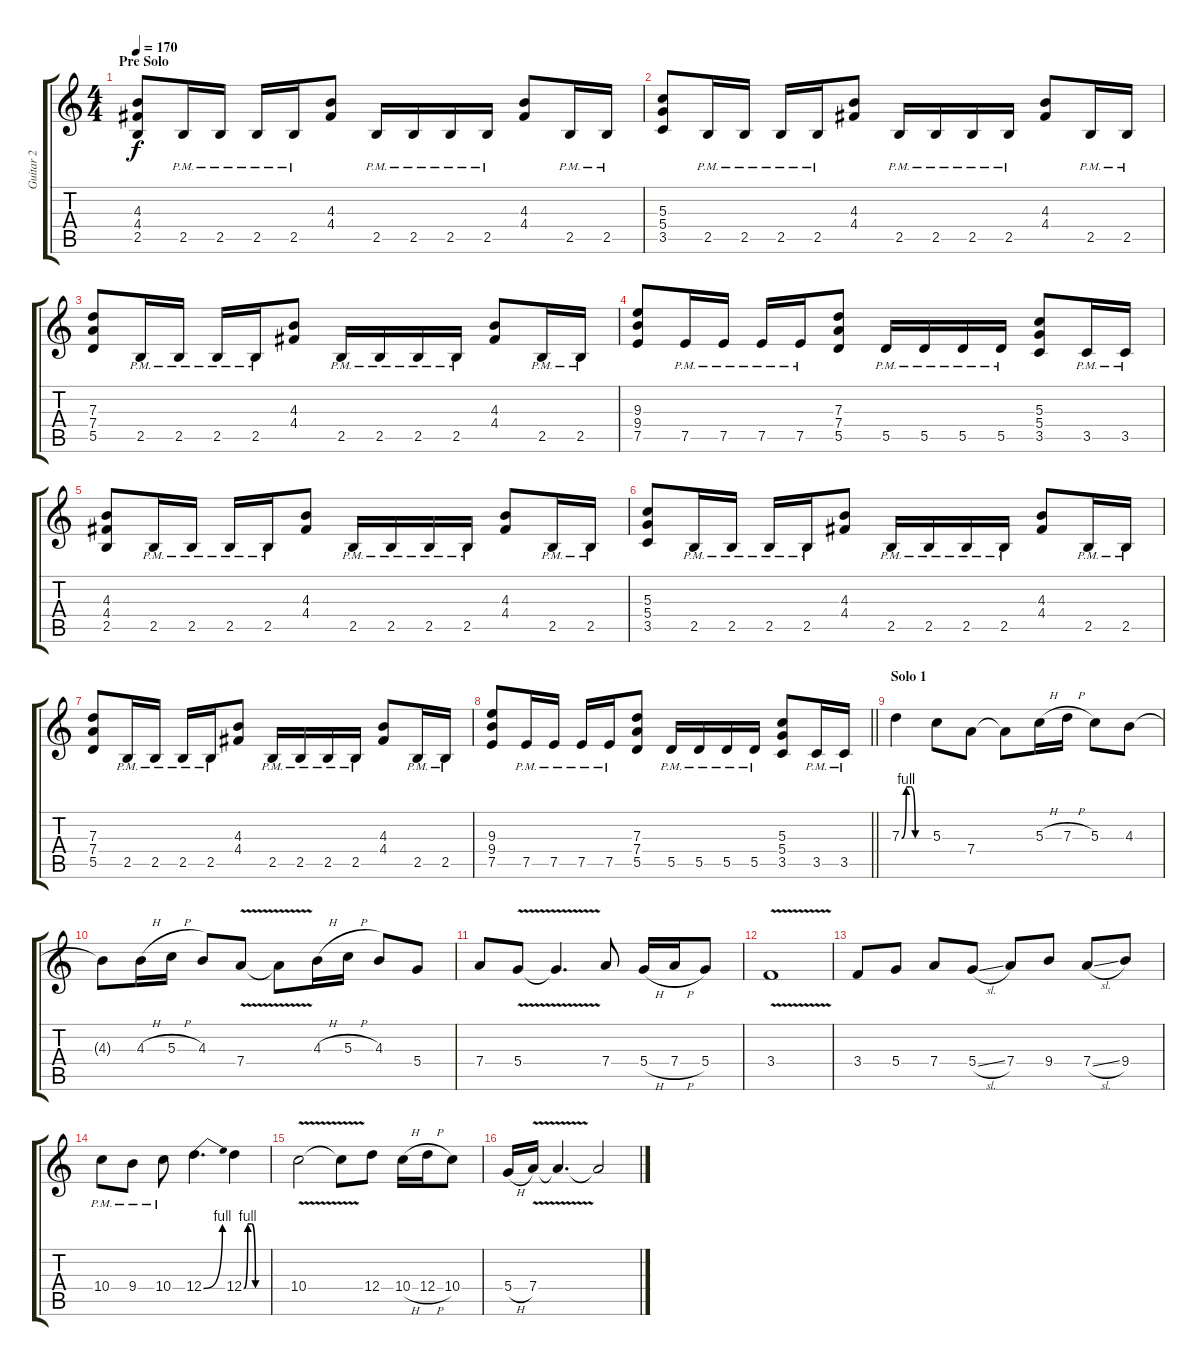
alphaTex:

\track ("Guitar 2" "Guitar 2") {instrument distortionguitar}
\staff {score tabs}
\tuning (E4 B3 G3 D3 A2 E2) {hide}
\ts (4 4)
\section ("" "Pre Solo")
\tempo 170
\clef g2
\ks c
(4.3 4.4 2.5).8{dy f} 2.5{pm}.16 2.5{pm}.16 2.5{pm}.16 2.5{pm}.16 (4.3 4.4).8 2.5{pm}.16 2.5{pm}.16 2.5{pm}.16 2.5{pm}.16 (4.3 4.4).8 2.5{pm}.16 2.5{pm}.16 |
(5.3 5.4 3.5).8 2.5{pm}.16 2.5{pm}.16 2.5{pm}.16 2.5{pm}.16 (4.3 4.4).8 2.5{pm}.16 2.5{pm}.16 2.5{pm}.16 2.5{pm}.16 (4.3 4.4).8 2.5{pm}.16 2.5{pm}.16 |
(7.3 7.4 5.5).8 2.5{pm}.16 2.5{pm}.16 2.5{pm}.16 2.5{pm}.16 (4.3 4.4).8 2.5{pm}.16 2.5{pm}.16 2.5{pm}.16 2.5{pm}.16 (4.3 4.4).8 2.5{pm}.16 2.5{pm}.16 |
(9.3 9.4 7.5).8 7.5{pm}.16 7.5{pm}.16 7.5{pm}.16 7.5{pm}.16 (7.3 7.4 5.5).8 5.5{pm}.16 5.5{pm}.16 5.5{pm}.16 5.5{pm}.16 (5.3 5.4 3.5).8 3.5{pm}.16 3.5{pm}.16 |
(4.3 4.4 2.5).8 2.5{pm}.16 2.5{pm}.16 2.5{pm}.16 2.5{pm}.16 (4.3 4.4).8 2.5{pm}.16 2.5{pm}.16 2.5{pm}.16 2.5{pm}.16 (4.3 4.4).8 2.5{pm}.16 2.5{pm}.16 |
(5.3 5.4 3.5).8 2.5{pm}.16 2.5{pm}.16 2.5{pm}.16 2.5{pm}.16 (4.3 4.4).8 2.5{pm}.16 2.5{pm}.16 2.5{pm}.16 2.5{pm}.16 (4.3 4.4).8 2.5{pm}.16 2.5{pm}.16 |
(7.3 7.4 5.5).8 2.5{pm}.16 2.5{pm}.16 2.5{pm}.16 2.5{pm}.16 (4.3 4.4).8 2.5{pm}.16 2.5{pm}.16 2.5{pm}.16 2.5{pm}.16 (4.3 4.4).8 2.5{pm}.16 2.5{pm}.16 |
\barLineRight lightlight
(9.3 9.4 7.5).8 7.5{pm}.16 7.5{pm}.16 7.5{pm}.16 7.5{pm}.16 (7.3 7.4 5.5).8 5.5{pm}.16 5.5{pm}.16 5.5{pm}.16 5.5{pm}.16 (5.3 5.4 3.5).8 3.5{pm}.16 3.5{pm}.16 |
\section ("" "Solo 1")
7.3{be (custom 0 0 10 4 20 4 30 0 60 0)}.4{volume 13} 5.3.8 7.4.8 7.4{t}.8 5.3{h}.16 7.3{h}.16 5.3.8 4.3.8 |
4.3{t}.8 4.3{h}.16 5.3{h}.16 4.3.8 7.4{v}.8 7.4{t}.8 4.3{h}.16 5.3{h}.16 4.3.8 5.4.8 |
7.4.8 5.4{v}.8 5.4{t}.4{d} 7.4.8 5.4{h}.16 7.4{h}.16 5.4.8 |
3.4{v}.1 |
3.4.8 5.4.8 7.4.8 5.4{sl}.8 7.4.8 9.4.8 7.4{sl}.8 9.4.8 |
10.4{pm}.8 9.4{pm}.8 10.4{pm}.8 12.4{be (bend 0 0 60 4)}.4{d} 12.4{be (custom 0 0 10 4 20 4 30 0 60 0)}.4 |
10.4{v}.2 10.4{t}.8 12.4.8 10.4{h}.16 12.4{h}.16 10.4.8 |
5.4{h}.16 7.4{v}.16 7.4{t}.4{d} 7.4{t}.2
